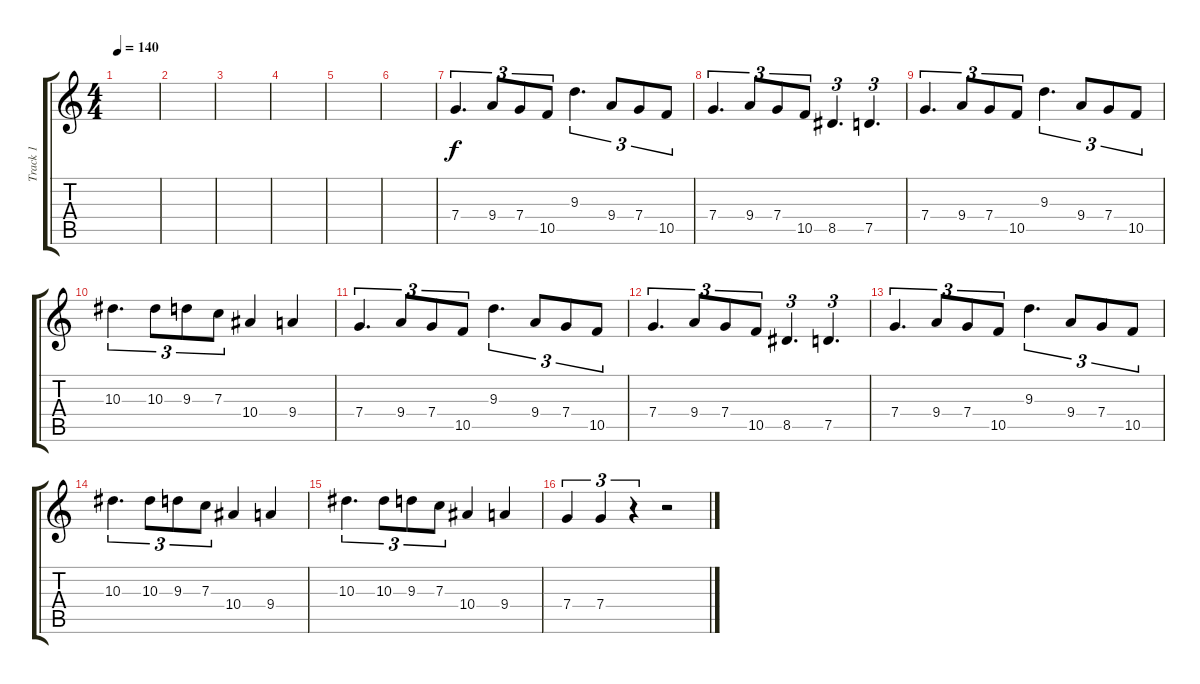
\track ("Track 1" "Track 1") {instrument overdrivenguitar}
\staff {score tabs}
\tuning (D4 A3 F3 C3 G2 D2) {hide}
\ts (4 4)
\tempo 140
\clef g2
\ks c
|
|
|
|
|
|
7.4.4{d tu (3 2)} 9.4.8{tu (3 2)} 7.4.8{tu (3 2)} 10.5.8{tu (3 2)} 9.3.4{d tu (3 2)} 9.4.8{tu (3 2)} 7.4.8{tu (3 2)} 10.5.8{tu (3 2)} |
7.4.4{d tu (3 2)} 9.4.8{tu (3 2)} 7.4.8{tu (3 2)} 10.5.8{tu (3 2)} 8.5.4{d tu (3 2)} 7.5.4{d tu (3 2)} |
7.4.4{d tu (3 2)} 9.4.8{tu (3 2)} 7.4.8{tu (3 2)} 10.5.8{tu (3 2)} 9.3.4{d tu (3 2)} 9.4.8{tu (3 2)} 7.4.8{tu (3 2)} 10.5.8{tu (3 2)} |
10.3.4{d tu (3 2)} 10.3.8{tu (3 2)} 9.3.8{tu (3 2)} 7.3.8{tu (3 2)} 10.4.4 9.4.4 |
7.4.4{d tu (3 2)} 9.4.8{tu (3 2)} 7.4.8{tu (3 2)} 10.5.8{tu (3 2)} 9.3.4{d tu (3 2)} 9.4.8{tu (3 2)} 7.4.8{tu (3 2)} 10.5.8{tu (3 2)} |
7.4.4{d tu (3 2)} 9.4.8{tu (3 2)} 7.4.8{tu (3 2)} 10.5.8{tu (3 2)} 8.5.4{d tu (3 2)} 7.5.4{d tu (3 2)} |
7.4.4{d tu (3 2)} 9.4.8{tu (3 2)} 7.4.8{tu (3 2)} 10.5.8{tu (3 2)} 9.3.4{d tu (3 2)} 9.4.8{tu (3 2)} 7.4.8{tu (3 2)} 10.5.8{tu (3 2)} |
10.3.4{d tu (3 2)} 10.3.8{tu (3 2)} 9.3.8{tu (3 2)} 7.3.8{tu (3 2)} 10.4.4 9.4.4 |
10.3.4{d tu (3 2)} 10.3.8{tu (3 2)} 9.3.8{tu (3 2)} 7.3.8{tu (3 2)} 10.4.4 9.4.4 |
7.4.4{tu (3 2)} 7.4.4{tu (3 2)} r.4{tu (3 2)} r.2
